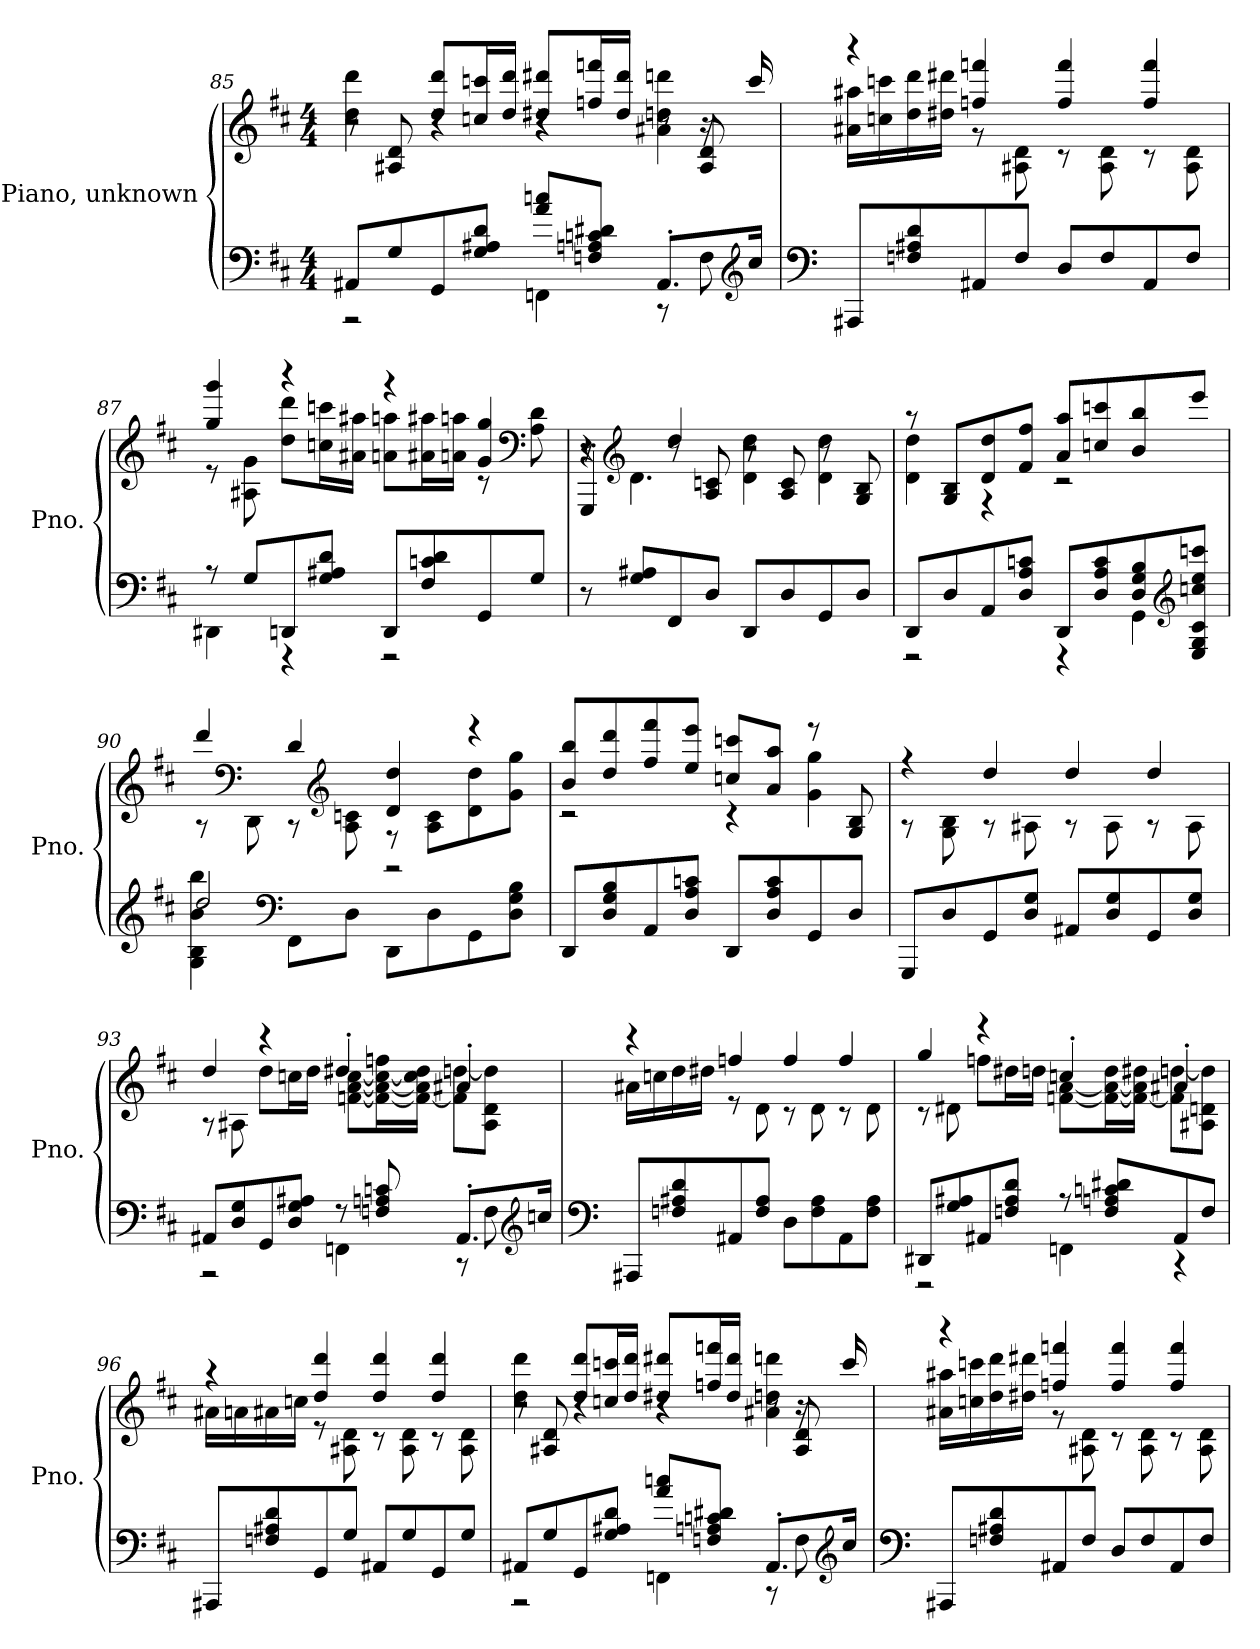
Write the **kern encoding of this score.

**kern	**kern
*part1	*part1
*staff2	*staff1
*I"Piano, unknown	*
*I'Pno.	*
!!LO:LB:g=z
*clefF4	*clefG2
*k[f#c#]	*k[f#c#]
*M4/4	*M4/4
=85	=85
*^	*^
*	*	*	*^
8AA#X/L	2r	8r	4dd\ 4ddd\	2r
8G/	.	8A#X/ 8d/	.	.
8GG/	.	8dd/ 8ddd/L	4r	.
8G/ 8A#X/ 8d/J	.	16ccn/ 16cccn/L	.	.
.	.	16dd/ 16ddd/JJ	.	.
8a/ 8ccn/L	4FFn\	8dd#X/ 8ddd#X/L	4r	4r
8Fn/ 8An/ 8cn/ 8d#X/J	.	16ffn/ 16fffn/L	.	.
.	.	16dd#/ 16ddd#/JJ	.	.
8.AA#'/L	8r	8r	4a#X\ 4ddn\ 4dddn\	8r
.	8F\	16r	.	8A#/ 8d/
*clefG2	*	*	*	*
16cc/Jk	.	16ccc/	.	.
*v	*v	*	*	*
*	*v	*v	*v
=86	=86
*clefF4	*
*	*^
8AAA#X/L	4r	16a#X\ 16aa#X\LL
.	.	16ccn\ 16cccn\
8Fn/ 8A#X/ 8d/	.	16dd\ 16ddd\
.	.	16dd#X\ 16ddd#X\JJ
8AA#X/	4ffn/ 4fffn/	8r
8F/J	.	8A#X\ 8d\
8D/L	4ff/ 4fff/	8r
8F/	.	8A#\ 8d\
8AA#/	4ff/ 4fff/	8r
8F/J	.	8A#\ 8d\
!!LO:LB:g=z	!!
=87	=87	=87
*^	*	*
8r	4DD#X\	4gg/ 4ggg/	8r
8G/L	.	.	8A#X\ 8g\
8DDn/	4r	4r	8dd\ 8ddd\L
8G/ 8A#X/ 8d/J	.	.	16ccn\ 16cccn\L
.	.	.	16a#X\ 16aa#X\JJ
8DD/L	2r	4r	8an\ 8aan\L
8F#/ 8cn/ 8d/	.	.	16a#X\ 16aa#X\L
.	.	.	16an\ 16aan\JJ
8GG/	.	4g/ 4gg/	8r
*	*	*clefF4	*
8G/J	.	.	8A#\ 8d\
*v	*v	*	*
=88	=88	=88
*	*	*^
8r	4r	8r	4GGG'/
*	*clefG2	*	*
8G/ 8A#X/L	.	4.d\	.
8FF#/	4dd/	.	8r
8D/J	.	.	8A/ 8cn/
8DD/L	2r	4d\ 4dd\	8r
8D/	.	.	8A/ 8c/
8GG/	.	4d\ 4dd\	8r
8D/J	.	.	8G/ 8B/
*	*	*v	*v
!!LO:LB:g=z
=89	=89	=89
*^	*	*
8DD/L	2r	8r	4d\ 4dd\
8D/	.	8G/ 8B/L	.
8AA/	.	8d/ 8dd/	4r
8D/ 8A/ 8cn/J	.	8f#/ 8ff#/J	.
8DD/L	4r	8a/ 8aa/L	2r
8D/ 8A/ 8c/	.	8ccn/ 8cccn/	.
8D/ 8G/ 8B/	4GG\	8b/ 8bb/	.
*clefG2	*	*	*
8E/ 8G/ 8c/ 8ccn/ 8ee/ 8cccn/J	.	8eee/J	.
=90	=90	=90	=90
2dd/	4G\ 4B\ 4b\ 4bb\	4ddd/	8r
*	*	*clefF4	*
.	.	.	8DD\
*clefF4	*	*	*
.	8FF#\L	4d/	8r
*	*	*clefG2	*
.	8D\J	.	8A\ 8cn\
2r	8DD\L	4d/ 4dd/	8r
.	8D\	.	8A\ 8c\L
.	8GG\	4r	8d\ 8dd\
.	8D\ 8G\ 8B\J	.	8g\ 8gg\J
*v	*v	*	*
=91	=91	=91
8DD/L	8b/ 8bb/L	2r
8D/ 8G/ 8B/	8dd/ 8ddd/	.
8AA/	8ff#/ 8fff#/	.
8D/ 8A/ 8cn/J	8ee/ 8eee/J	.
8DD/L	8ccn/ 8cccn/L	4r
8D/ 8A/ 8c/	8a/ 8aa/J	.
8GG/	8r	4g\ 4gg\
8D/J	8G/ 8B/	.
!!LO:PB:g=z	!!
=92	=92	=92
8GGG/L	4r	8r
8D/	.	8G\ 8B\
8GG/	4dd/	8r
8D/ 8G/J	.	8A#X\
8AA#X/L	4dd/	8r
8D/ 8G/	.	8A#\
8GG/	4dd/	8r
8D/ 8G/J	.	8A#\
=93	=93	=93
*^	*	*
8AA#X/L	2r	4dd/	8r
8D/ 8G/	.	.	8A#X\
8GG/	.	4r	8dd\L
8D/ 8G/ 8A#X/J	.	.	16ccn\L
.	.	.	16dd\JJ
8r	4FFn\	4dd#X'/	[8fn\ [8a\ [8cc\L
8Fn/ 8An/ 8cn/	.	.	16f\_ 16a\_ 16cc\_ 16ffn\L
.	.	.	16f\_ 16a\] 16cc\] 16dd#\JJ
8.AA#'/L	8r	4a#X'/	8f\] [8ddn\L
.	8F\	.	8A#\ 8d\ 8dd\]J
*clefG2	*	*	*
16ccn/Jk	.	.	.
*v	*v	*	*
!!LO:LB:g=z	!!
=94	=94	=94
*clefF4	*	*
8AAA#X/L	4r	16a#X\LL
.	.	16ccn\
8Fn/ 8A#X/ 8d/	.	16dd\
.	.	16dd#X\JJ
8AA#X/	4ffn/	8r
8F/ 8A#/J	.	8d\
8D\L	4ff/	8r
8F\ 8A#\	.	8d\
8AA#\	4ff/	8r
8F\ 8A#\J	.	8d\
=95	=95	=95
*^	*	*
8DD#X/L	2r	4gg/	8r
8G/ 8A#X/	.	.	8d#X\
8AA#X/	.	4r	8ffn\L
8Fn/ 8A#/ 8d/J	.	.	16dd#X\L
.	.	.	16ddn\JJ
8r	4FFn\	4ccn'/	[8fn\ [8a\L
8F/ 8An/ 8cn/ 8d#X/L	.	.	16f\_ 16a\_ 16dd\L
.	.	.	16f\_ 16a\] 16dd#X\JJ
8AA#/	4r	4a#X'/	8f\] [8ddn\L
8F/J	.	.	8A#X\ 8dn\ 8dd\]J
*v	*v	*	*
!!LO:LB:g=z	!!
=96	=96	=96
8AAA#X/L	4r	16a#X\LL
.	.	16an\
8Fn/ 8A#X/ 8d/	.	16a#X\
.	.	16ccn\JJ
8GG/	4dd/ 4ddd/	8r
8G/J	.	8A#X\ 8d\
8AA#X/L	4dd/ 4ddd/	8r
8G/	.	8A#\ 8d\
8GG/	4dd/ 4ddd/	8r
8G/J	.	8A#\ 8d\
=97	=97	=97
*^	*	*^
8AA#X/L	2r	8r	4dd\ 4ddd\	2r
8G/	.	8A#X/ 8d/	.	.
8GG/	.	8dd/ 8ddd/L	4r	.
8G/ 8A#X/ 8d/J	.	16ccn/ 16cccn/L	.	.
.	.	16dd/ 16ddd/JJ	.	.
8a/ 8ccn/L	4FFn\	8dd#X/ 8ddd#X/L	4r	4r
8Fn/ 8An/ 8cn/ 8d#X/J	.	16ffn/ 16fffn/L	.	.
.	.	16dd#/ 16ddd#/JJ	.	.
8.AA#'/L	8r	8r	4a#X\ 4ddn\ 4dddn\	8r
.	8F\	16r	.	8A#/ 8d/
*clefG2	*	*	*	*
16cc/Jk	.	16ccc/	.	.
*v	*v	*	*	*
*	*v	*v	*v
!!LO:LB:g=z
=98	=98
*clefF4	*
*	*^
8AAA#X/L	4r	16a#X\ 16aa#X\LL
.	.	16ccn\ 16cccn\
8Fn/ 8A#X/ 8d/	.	16dd\ 16ddd\
.	.	16dd#X\ 16ddd#X\JJ
8AA#X/	4ffn/ 4fffn/	8r
8F/J	.	8A#X\ 8d\
8D/L	4ff/ 4fff/	8r
8F/	.	8A#\ 8d\
8AA#/	4ff/ 4fff/	8r
8F/J	.	8A#\ 8d\
*	*v	*v
=	=
*-	*-
